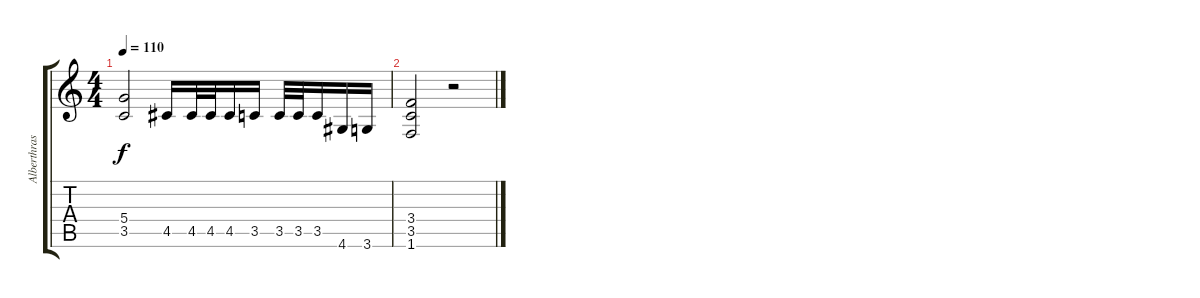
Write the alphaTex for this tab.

\track ("Alberthrash" "Alberthras") {instrument distortionguitar}
\staff {score tabs}
\tuning (E4 B3 G3 D3 A2 E2) {hide}
\ts (4 4)
\tempo 110
\clef g2
\ks c
(5.4 3.5).2{dy f} 4.5.16 4.5.32 4.5.32 4.5.16 3.5.16 3.5.32 3.5.32 3.5.16 4.6.16 3.6.16 |
(3.4 3.5 1.6).2 r.2
